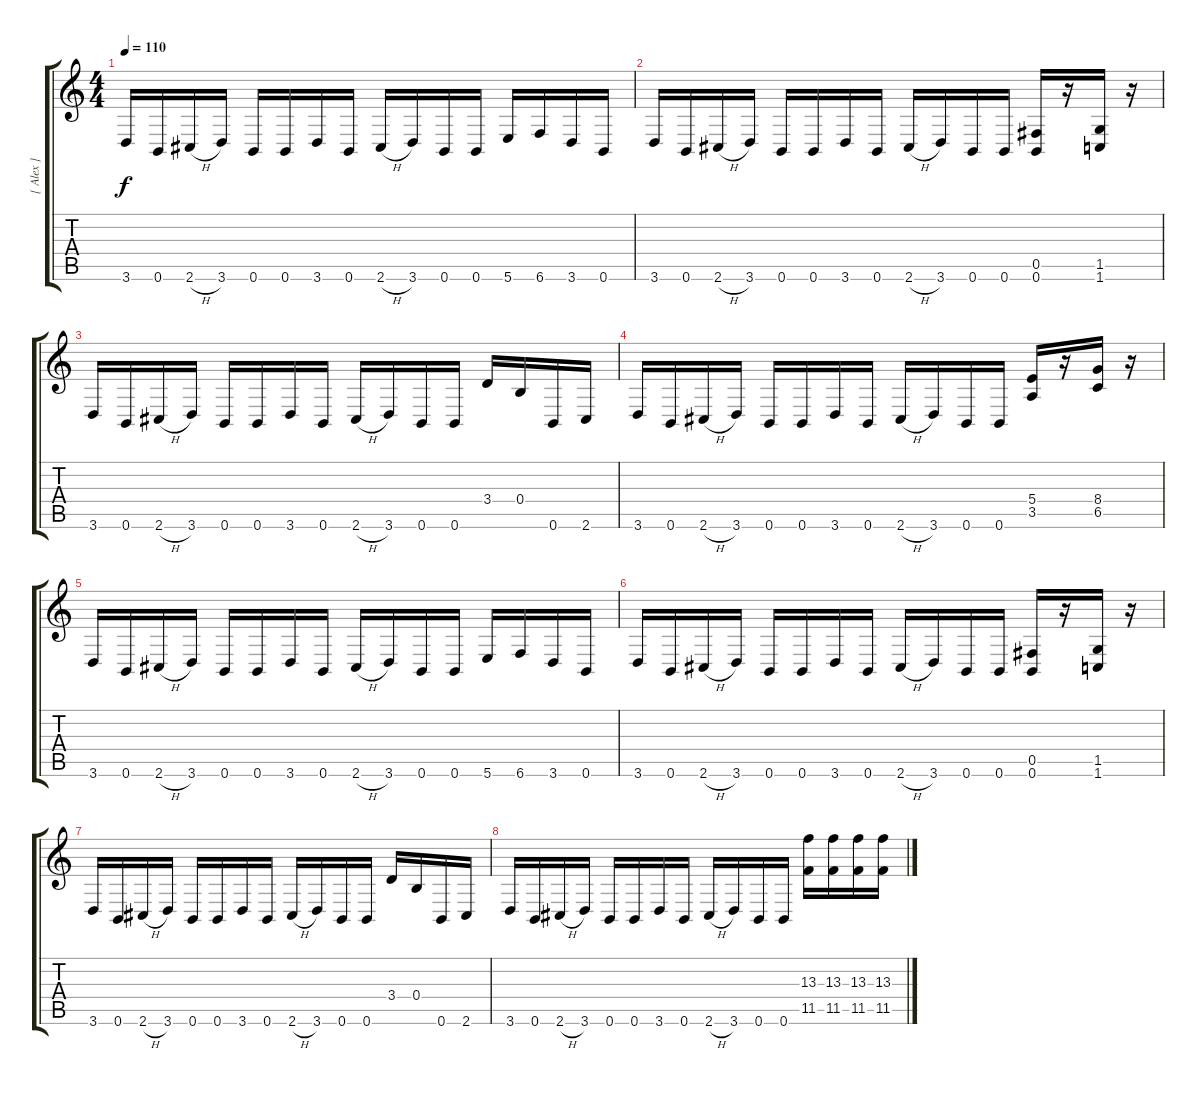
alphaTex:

\track ("[ Alex ]" "[ Alex ]") {instrument distortionguitar}
\staff {score tabs}
\tuning (Db4 Ab3 E3 B2 Gb2 B1) {hide}
\ts (4 4)
\tempo 110
\clef g2
\ks c
3.6.16{dy f} 0.6.16 2.6{h}.16 3.6.16 0.6.16 0.6.16 3.6.16 0.6.16 2.6{h}.16 3.6.16 0.6.16 0.6.16 5.6.16 6.6.16 3.6.16 0.6.16 |
3.6.16 0.6.16 2.6{h}.16 3.6.16 0.6.16 0.6.16 3.6.16 0.6.16 2.6{h}.16 3.6.16 0.6.16 0.6.16 (0.5 0.6).16 r.16 (1.5 1.6).16 r.16 |
3.6.16 0.6.16 2.6{h}.16 3.6.16 0.6.16 0.6.16 3.6.16 0.6.16 2.6{h}.16 3.6.16 0.6.16 0.6.16 3.4.16 0.4.16 0.6.16 2.6.16 |
3.6.16 0.6.16 2.6{h}.16 3.6.16 0.6.16 0.6.16 3.6.16 0.6.16 2.6{h}.16 3.6.16 0.6.16 0.6.16 (5.4 3.5).16 r.16 (8.4 6.5).16 r.16 |
3.6.16 0.6.16 2.6{h}.16 3.6.16 0.6.16 0.6.16 3.6.16 0.6.16 2.6{h}.16 3.6.16 0.6.16 0.6.16 5.6.16 6.6.16 3.6.16 0.6.16 |
3.6.16 0.6.16 2.6{h}.16 3.6.16 0.6.16 0.6.16 3.6.16 0.6.16 2.6{h}.16 3.6.16 0.6.16 0.6.16 (0.5 0.6).16 r.16 (1.5 1.6).16 r.16 |
3.6.16 0.6.16 2.6{h}.16 3.6.16 0.6.16 0.6.16 3.6.16 0.6.16 2.6{h}.16 3.6.16 0.6.16 0.6.16 3.4.16 0.4.16 0.6.16 2.6.16 |
3.6.16 0.6.16 2.6{h}.16 3.6.16 0.6.16 0.6.16 3.6.16 0.6.16 2.6{h}.16 3.6.16 0.6.16 0.6.16 (13.3 11.5).16 (13.3 11.5).16 (13.3 11.5).16 (13.3 11.5).16
